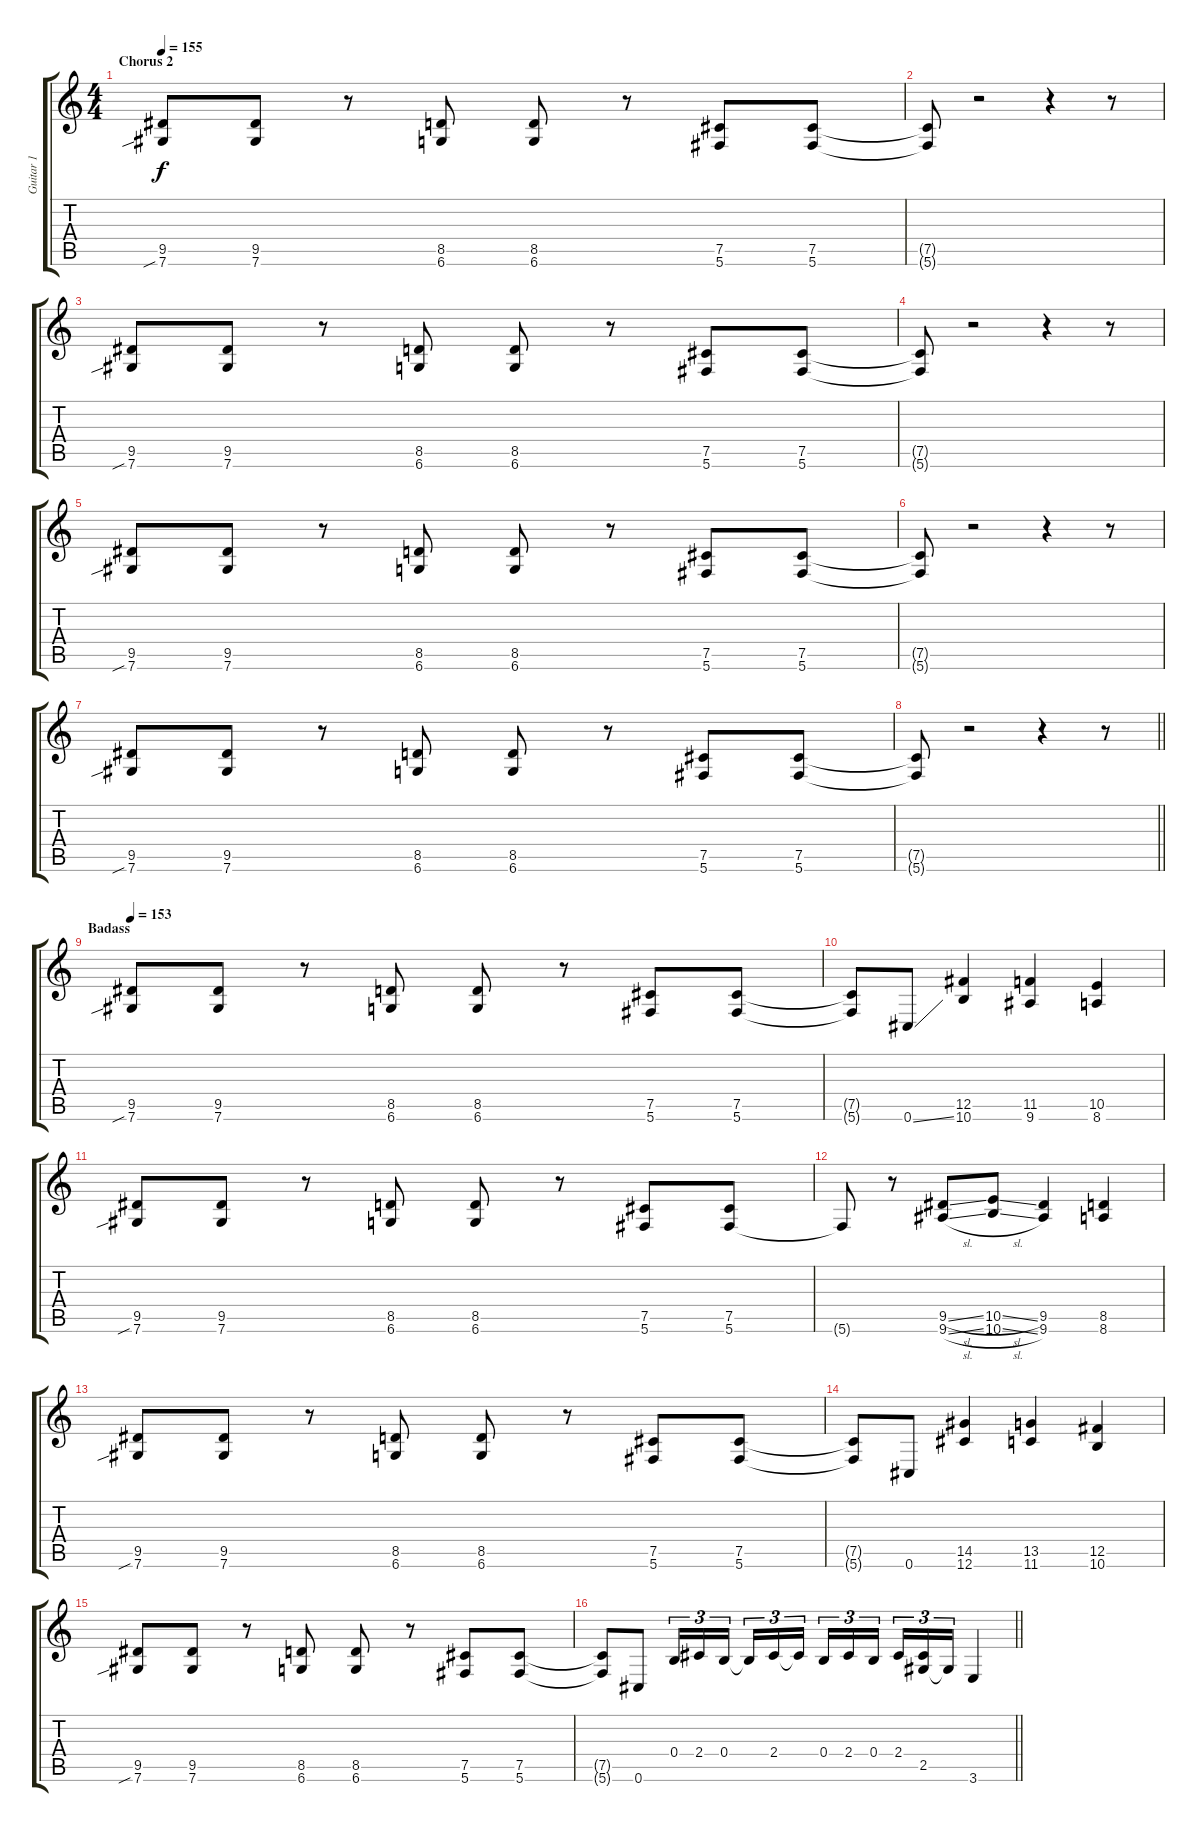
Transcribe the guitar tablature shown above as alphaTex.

\track ("Guitar 1" "Guitar 1") {instrument distortionguitar}
\staff {score tabs}
\tuning (Db4 Ab3 E3 B2 Gb2 Db2) {hide}
\ts (4 4)
\section ("" "Chorus 2")
\tempo 155
\clef g2
\ks c
(9.5 7.6{sib}).8{dy f} (9.5 7.6).8 r.8 (8.5 6.6).8 (8.5 6.6).8 r.8 (7.5 5.6).8 (7.5 5.6).8 |
(7.5{t} 5.6{t}).8 r.2 r.4 r.8 |
(9.5 7.6{sib}).8 (9.5 7.6).8 r.8 (8.5 6.6).8 (8.5 6.6).8 r.8 (7.5 5.6).8 (7.5 5.6).8 |
(7.5{t} 5.6{t}).8 r.2 r.4 r.8 |
(9.5 7.6{sib}).8 (9.5 7.6).8 r.8 (8.5 6.6).8 (8.5 6.6).8 r.8 (7.5 5.6).8 (7.5 5.6).8 |
(7.5{t} 5.6{t}).8 r.2 r.4 r.8 |
(9.5 7.6{sib}).8 (9.5 7.6).8 r.8 (8.5 6.6).8 (8.5 6.6).8 r.8 (7.5 5.6).8 (7.5 5.6).8 |
\barLineRight lightlight
(7.5{t} 5.6{t}).8 r.2 r.4 r.8 |
\section ("" "Badass")
\tempo 153
(9.5 7.6{sib}).8 (9.5 7.6).8 r.8 (8.5 6.6).8 (8.5 6.6).8 r.8 (7.5 5.6).8 (7.5 5.6).8 |
(7.5{t} 5.6{t}).8 0.6{ss}.8 (12.5 10.6).4 (11.5 9.6).4 (10.5 8.6).4 |
(9.5 7.6{sib}).8 (9.5 7.6).8 r.8 (8.5 6.6).8 (8.5 6.6).8 r.8 (7.5 5.6).8 (7.5 5.6).8 |
5.6{t}.8 r.8 (9.5{sl} 9.6{sl}).8 (10.5{sl} 10.6{sl}).8 (9.5 9.6).4 (8.5 8.6).4 |
(9.5 7.6{sib}).8 (9.5 7.6).8 r.8 (8.5 6.6).8 (8.5 6.6).8 r.8 (7.5 5.6).8 (7.5 5.6).8 |
(7.5{t} 5.6{t}).8 0.6.8 (14.5 12.6).4 (13.5 11.6).4 (12.5 10.6).4 |
(9.5 7.6{sib}).8 (9.5 7.6).8 r.8 (8.5 6.6).8 (8.5 6.6).8 r.8 (7.5 5.6).8 (7.5 5.6).8 |
\barLineRight lightlight
(7.5{t} 5.6{t}).8 0.6.8 0.4.16{tu (3 2)} 2.4.16{tu (3 2)} 0.4.16{tu (3 2)} 0.4{t}.16{tu (3 2)} 2.4.16{tu (3 2)} 2.4{t}.16{tu (3 2)} 0.4.16{tu (3 2)} 2.4.16{tu (3 2)} 0.4.16{tu (3 2)} 2.4.16{tu (3 2)} (2.4{t} 2.5).16{tu (3 2)} 2.5{t}.16{tu (3 2)} 3.6.4
